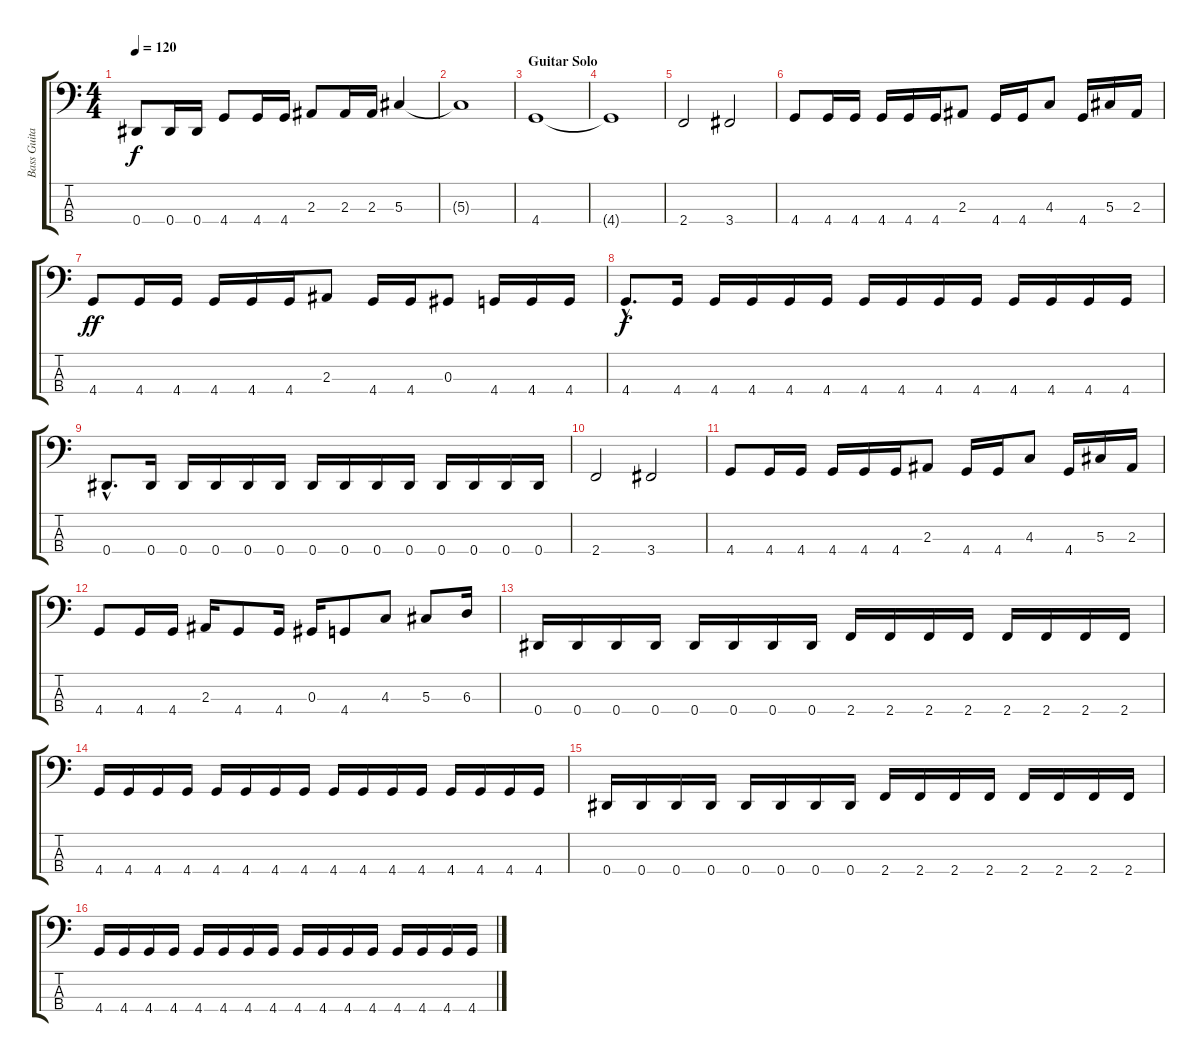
\track ("Bass Guitar" "Bass Guita") {instrument electricbasspick}
\staff {score tabs}
\tuning (Gb2 Db2 Ab1 Eb1) {hide}
\ts (4 4)
\tempo 120
\clef f4
\ks c
0.4.8{dy f} 0.4.16 0.4.16 4.4.8 4.4.16 4.4.16 2.3.8 2.3.16 2.3.16 5.3.4 |
5.3{t}.1 |
\section ("" "Guitar Solo")
4.4.1 |
4.4{t}.1 |
2.4.2 3.4.2 |
4.4.8 4.4.16 4.4.16 4.4.16 4.4.16 4.4.16 2.3.8 4.4.16 4.4.16 4.3.8 4.4.16 5.3.16 2.3.16 |
4.4.8{dy ff} 4.4.16 4.4.16 4.4.16 4.4.16 4.4.16 2.3.8 4.4.16 4.4.16 0.3.8 4.4.16 4.4.16 4.4.16 |
4.4{hac}.8{d dy f} 4.4.16 4.4.16 4.4.16 4.4.16 4.4.16 4.4.16 4.4.16 4.4.16 4.4.16 4.4.16 4.4.16 4.4.16 4.4.16 |
0.4{hac}.8{d} 0.4.16 0.4.16 0.4.16 0.4.16 0.4.16 0.4.16 0.4.16 0.4.16 0.4.16 0.4.16 0.4.16 0.4.16 0.4.16 |
2.4.2 3.4.2 |
4.4.8 4.4.16 4.4.16 4.4.16 4.4.16 4.4.16 2.3.8 4.4.16 4.4.16 4.3.8 4.4.16 5.3.16 2.3.16 |
4.4.8 4.4.16 4.4.16 2.3.16 4.4.8 4.4.16 0.3.16 4.4.8 4.3.8 5.3.8 6.3.16 |
0.4.16 0.4.16 0.4.16 0.4.16 0.4.16 0.4.16 0.4.16 0.4.16 2.4.16 2.4.16 2.4.16 2.4.16 2.4.16 2.4.16 2.4.16 2.4.16 |
4.4.16 4.4.16 4.4.16 4.4.16 4.4.16 4.4.16 4.4.16 4.4.16 4.4.16 4.4.16 4.4.16 4.4.16 4.4.16 4.4.16 4.4.16 4.4.16 |
0.4.16 0.4.16 0.4.16 0.4.16 0.4.16 0.4.16 0.4.16 0.4.16 2.4.16 2.4.16 2.4.16 2.4.16 2.4.16 2.4.16 2.4.16 2.4.16 |
4.4.16 4.4.16 4.4.16 4.4.16 4.4.16 4.4.16 4.4.16 4.4.16 4.4.16 4.4.16 4.4.16 4.4.16 4.4.16 4.4.16 4.4.16 4.4.16
